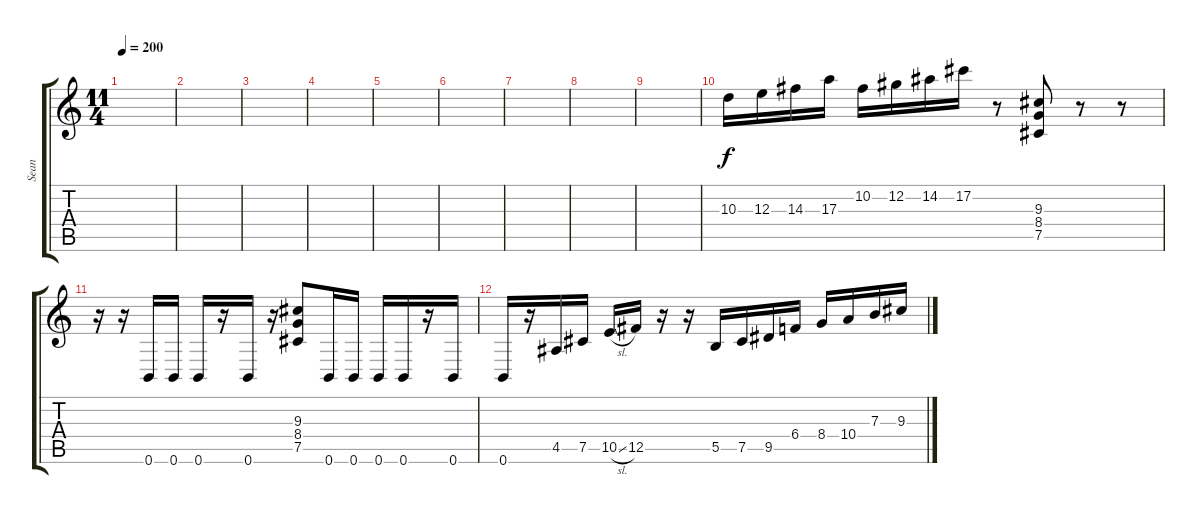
\track ("Sean" "Sean") {instrument overdrivenguitar}
\staff {score tabs}
\tuning (Db4 Ab3 E3 B2 Gb2 B1) {hide}
\ts (11 4)
\tempo 200
\clef g2
\ks c
|
|
|
|
|
|
|
|
|
10.3.16{dy f} 12.3.16 14.3.16 17.3.16 10.2.16 12.2.16 14.2.16 17.2.16 r.8 (9.3 8.4 7.5).8 r.8 r.8 |
r.16 r.16 0.6.16 0.6.16 0.6.16 r.16 0.6.16 r.16 (9.3 8.4 7.5).8 0.6.16 0.6.16 0.6.16 0.6.16 r.16 0.6.16 |
0.6.16 r.16 4.5.16 7.5.16 10.5{sl}.16 12.5.16 r.16 r.16 5.5.16 7.5.16 9.5.16 6.4.16 8.4.16 10.4.16 7.3.16 9.3.16
